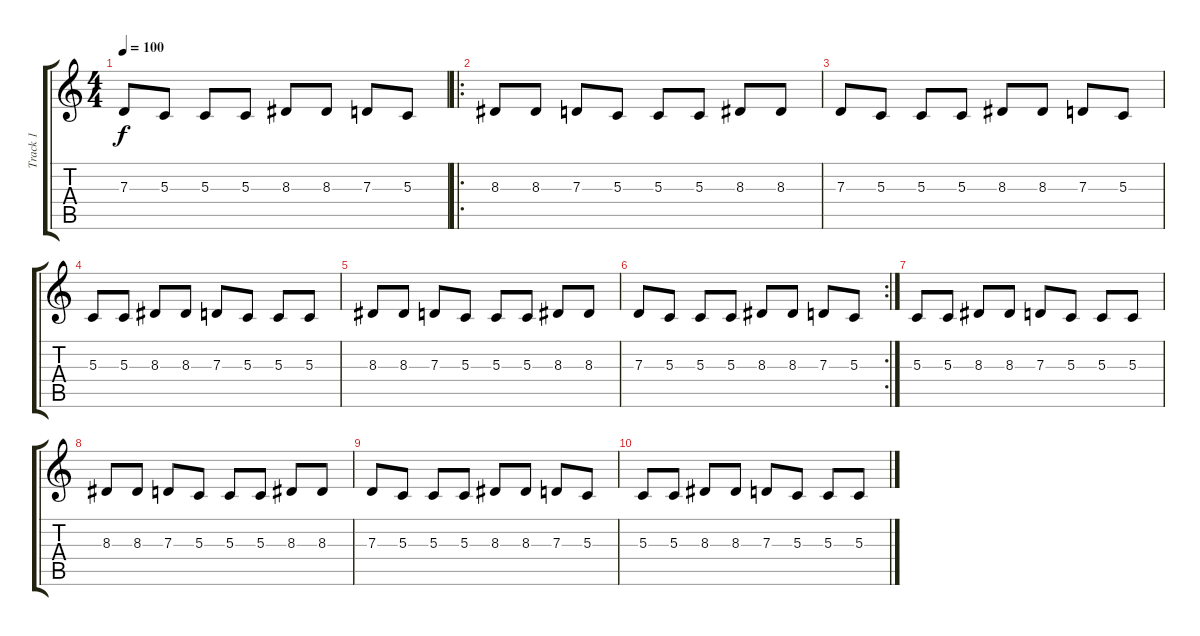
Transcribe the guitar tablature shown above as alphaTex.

\track ("Track 1" "Track 1") {instrument orchestralharp}
\staff {score tabs}
\tuning (E4 B3 G3 D3 A2 E2) {hide}
\ts (4 4)
\tempo 100
\clef g2
\ks c
7.3.8{dy f} 5.3.8 5.3.8 5.3.8 8.3.8 8.3.8 7.3.8 5.3.8 |
\ro
8.3.8{instrument orchestralharp} 8.3.8 7.3.8 5.3.8 5.3.8 5.3.8 8.3.8 8.3.8 |
7.3.8 5.3.8 5.3.8 5.3.8 8.3.8 8.3.8 7.3.8 5.3.8 |
5.3.8 5.3.8 8.3.8 8.3.8 7.3.8 5.3.8 5.3.8 5.3.8 |
8.3.8 8.3.8 7.3.8 5.3.8 5.3.8 5.3.8 8.3.8 8.3.8 |
\rc 2
7.3.8 5.3.8 5.3.8 5.3.8 8.3.8 8.3.8 7.3.8 5.3.8 |
5.3.8 5.3.8 8.3.8 8.3.8 7.3.8 5.3.8 5.3.8 5.3.8 |
8.3.8 8.3.8 7.3.8 5.3.8 5.3.8 5.3.8 8.3.8 8.3.8 |
7.3.8 5.3.8 5.3.8 5.3.8 8.3.8 8.3.8 7.3.8 5.3.8 |
5.3.8 5.3.8 8.3.8 8.3.8 7.3.8 5.3.8 5.3.8 5.3.8
